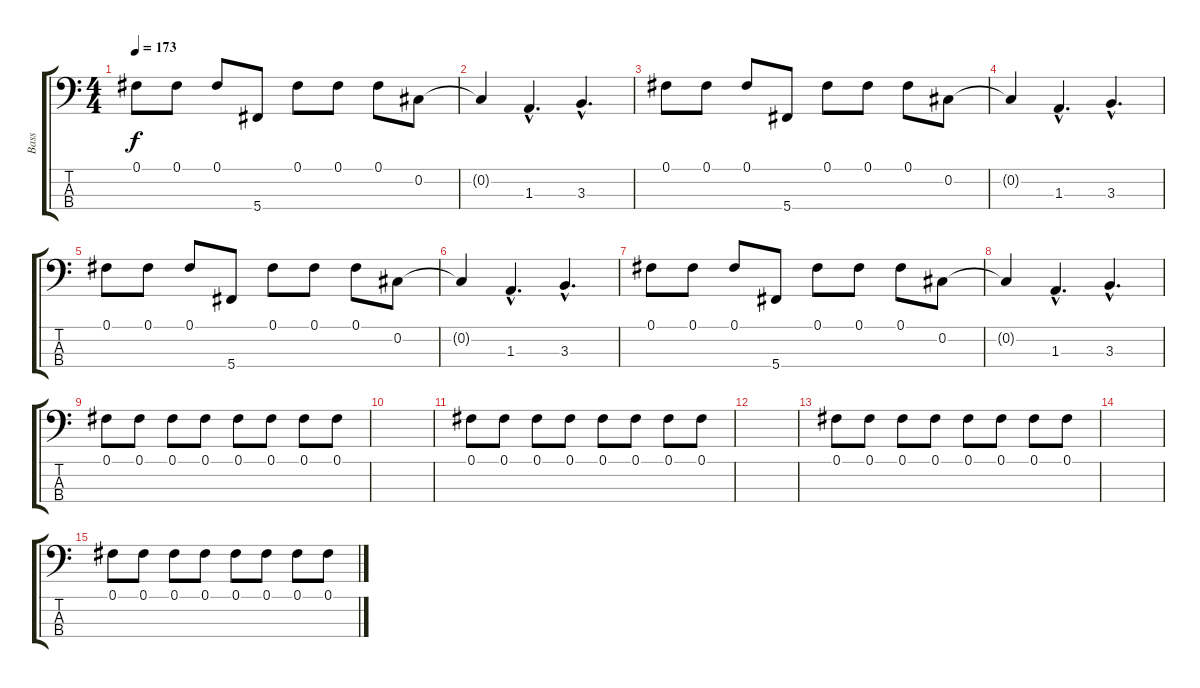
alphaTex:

\track ("Bass" "Bass") {instrument electricbassfinger}
\staff {score tabs}
\tuning (Gb2 Db2 Ab1 Db1) {hide}
\ts (4 4)
\tempo 173
\clef f4
\ks c
0.1.8{dy f} 0.1.8 0.1.8 5.4.8 0.1.8 0.1.8 0.1.8 0.2.8 |
0.2{t}.4 1.3{hac}.4{d} 3.3{hac}.4{d} |
0.1.8 0.1.8 0.1.8 5.4.8 0.1.8 0.1.8 0.1.8 0.2.8 |
0.2{t}.4 1.3{hac}.4{d} 3.3{hac}.4{d} |
0.1.8 0.1.8 0.1.8 5.4.8 0.1.8 0.1.8 0.1.8 0.2.8 |
0.2{t}.4 1.3{hac}.4{d} 3.3{hac}.4{d} |
0.1.8 0.1.8 0.1.8 5.4.8 0.1.8 0.1.8 0.1.8 0.2.8 |
0.2{t}.4 1.3{hac}.4{d} 3.3{hac}.4{d} |
0.1.8 0.1.8 0.1.8 0.1.8 0.1.8 0.1.8 0.1.8 0.1.8 |
|
0.1.8 0.1.8 0.1.8 0.1.8 0.1.8 0.1.8 0.1.8 0.1.8 |
|
0.1.8 0.1.8 0.1.8 0.1.8 0.1.8 0.1.8 0.1.8 0.1.8 |
|
0.1.8 0.1.8 0.1.8 0.1.8 0.1.8 0.1.8 0.1.8 0.1.8
